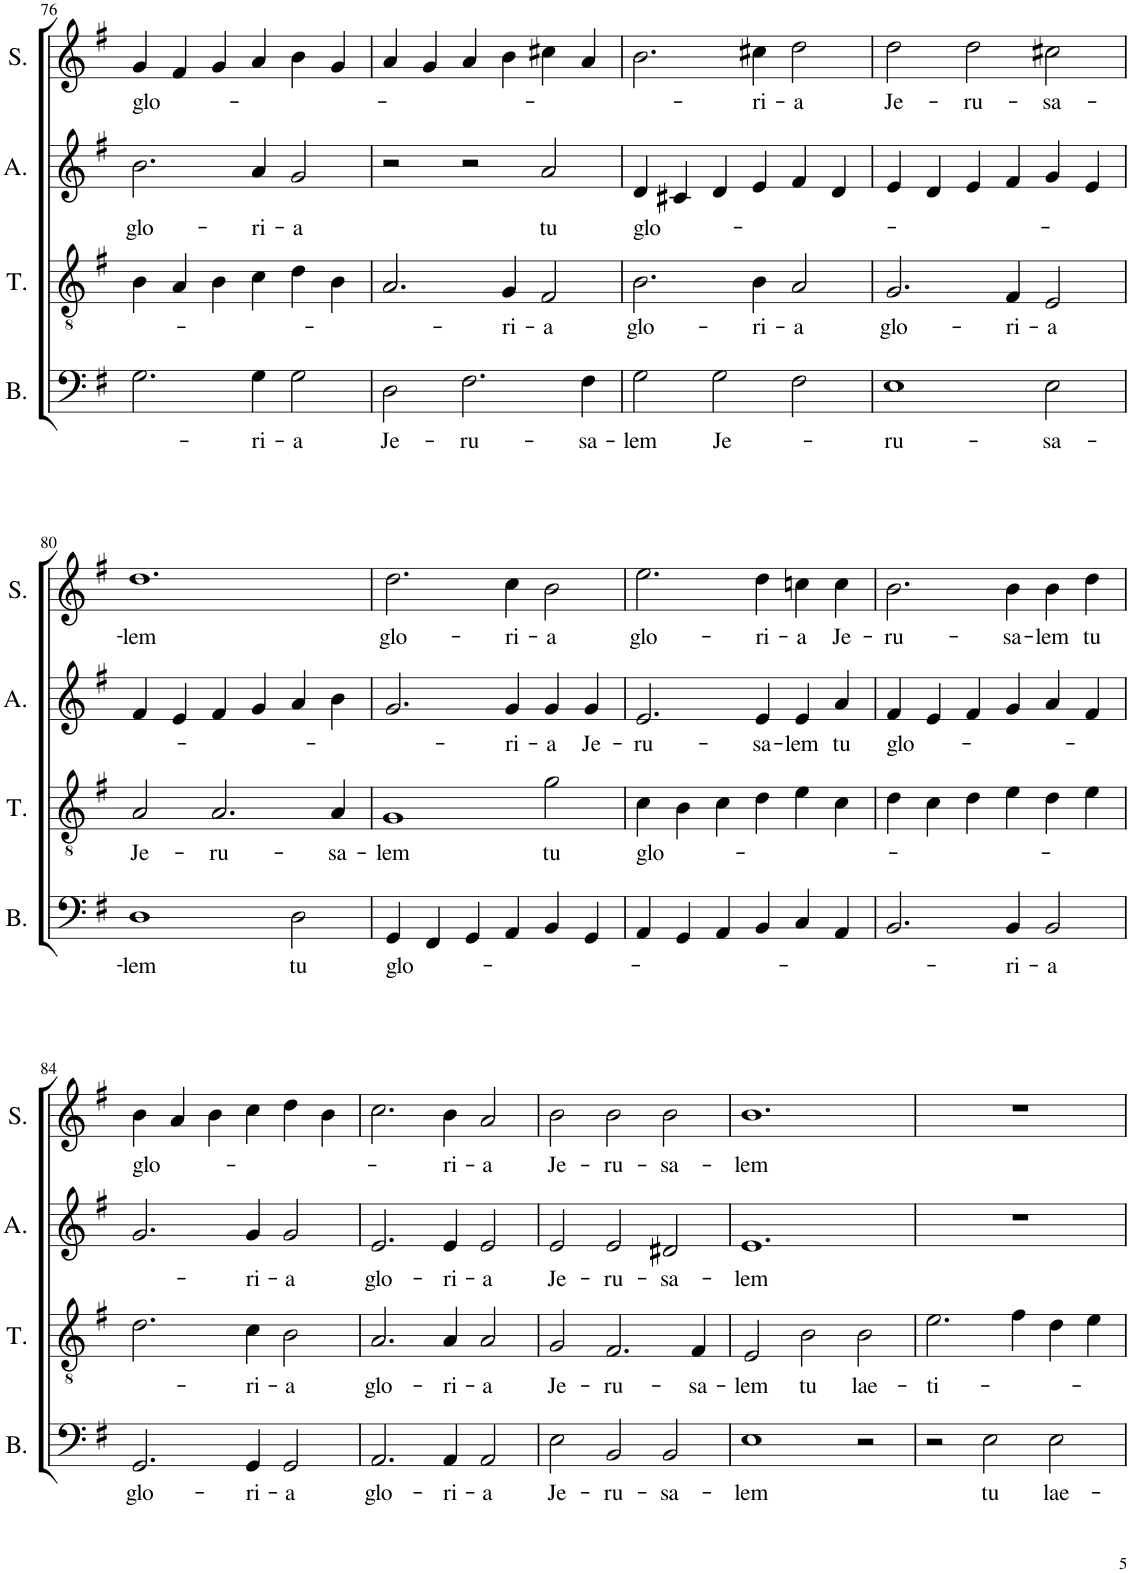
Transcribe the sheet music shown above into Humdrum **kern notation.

**kern	**text	**kern	**text	**kern	**text	**kern	**text
*part4	*part4	*part3	*part3	*part2	*part2	*part1	*part1
*staff4	*staff4	*staff3	*staff3	*staff2	*staff2	*staff1	*staff1
*I"Bass	*	*I"Tenor	*	*I"Alto	*	*I"Soprano	*
*I'B.	*	*I'T.	*	*I'A.	*	*I'S.	*
!!LO:PB:g=z
*clefF4	*	*clefGv2	*	*clefG2	*	*clefG2	*
*k[f#]	*	*k[f#]	*	*k[f#]	*	*k[f#]	*
*M3/2	*	*M3/2	*	*M3/2	*	*M3/2	*
=76	=76	=76	=76	=76	=76	=76	=76
!	!	!	!	!	!LO:LY:b	!	!LO:LY:b
2.G\	.	4B\	.	2.b\	glo-	4g/	glo-
.	.	4A/	.	.	.	4f#/	.
.	.	4B\	.	.	.	4g/	.
!	!LO:LY:b	!	!	!	!LO:LY:b	!	!
4G\	-ri-	4c\	.	4a/	-ri-	4a/	.
!	!LO:LY:b	!	!	!	!LO:LY:b	!	!
2G\	-a	4d\	.	2g/	-a	4b\	.
.	.	4B\	.	.	.	4g/	.
=77	=77	=77	=77	=77	=77	=77	=77
!	!LO:LY:b	!	!	!	!	!	!
2D\	Je-	2.A/	.	2r	.	4a/	.
.	.	.	.	.	.	4g/	.
!	!LO:LY:b	!	!	!	!	!	!
2.F#\	-ru-	.	.	2r	.	4a/	.
!	!	!	!LO:LY:b	!	!	!	!
.	.	4G/	-ri-	.	.	4b\	.
!	!	!	!LO:LY:b	!	!LO:LY:b	!	!
.	.	2F#/	-a	2a/	tu	4cc#X\	.
!	!LO:LY:b	!	!	!	!	!	!
4F#\	-sa-	.	.	.	.	4a/	.
=78	=78	=78	=78	=78	=78	=78	=78
!	!LO:LY:b	!	!LO:LY:b	!	!LO:LY:b	!	!
2G\	-lem	2.B\	glo-	4d/	glo-	2.b\	.
.	.	.	.	4c#X/	.	.	.
!	!LO:LY:b	!	!	!	!	!	!
2G\	Je-	.	.	4d/	.	.	.
!	!	!	!LO:LY:b	!	!	!	!LO:LY:b
.	.	4B\	-ri-	4e/	.	4cc#X\	-ri-
!	!	!	!LO:LY:b	!	!	!	!LO:LY:b
2F#\	.	2A/	-a	4f#/	.	2dd\	-a
.	.	.	.	4d/	.	.	.
=79	=79	=79	=79	=79	=79	=79	=79
!	!LO:LY:b	!	!LO:LY:b	!	!	!	!LO:LY:b
1E	-ru-	2.G/	glo-	4e/	.	2dd\	Je-
.	.	.	.	4d/	.	.	.
!	!	!	!	!	!	!	!LO:LY:b
.	.	.	.	4e/	.	2dd\	-ru-
!	!	!	!LO:LY:b	!	!	!	!
.	.	4F#/	-ri-	4f#/	.	.	.
!	!LO:LY:b	!	!LO:LY:b	!	!	!	!LO:LY:b
2E\	-sa-	2E/	-a	4g/	.	2cc#X\	-sa-
.	.	.	.	4e/	.	.	.
!!LO:LB:g=z
=80	=80	=80	=80	=80	=80	=80	=80
!	!LO:LY:b	!	!LO:LY:b	!	!	!	!LO:LY:b
1D	-lem	2A/	Je-	4f#/	.	1.dd	-lem
.	.	.	.	4e/	.	.	.
!	!	!	!LO:LY:b	!	!	!	!
.	.	2.A/	-ru-	4f#/	.	.	.
.	.	.	.	4g/	.	.	.
!	!LO:LY:b	!	!	!	!	!	!
2D\	tu	.	.	4a/	.	.	.
!	!	!	!LO:LY:b	!	!	!	!
.	.	4A/	-sa-	4b\	.	.	.
=81	=81	=81	=81	=81	=81	=81	=81
!	!LO:LY:b	!	!LO:LY:b	!	!	!	!LO:LY:b
4GG/	glo-	1G	-lem	2.g/	.	2.dd\	glo-
4FF#/	.	.	.	.	.	.	.
4GG/	.	.	.	.	.	.	.
!	!	!	!	!	!LO:LY:b	!	!LO:LY:b
4AA/	.	.	.	4g/	-ri-	4cc\	-ri-
!	!	!	!LO:LY:b	!	!LO:LY:b	!	!LO:LY:b
4BB/	.	2g\	tu	4g/	-a	2b\	-a
!	!	!	!	!	!LO:LY:b	!	!
4GG/	.	.	.	4g/	Je-	.	.
=82	=82	=82	=82	=82	=82	=82	=82
!	!	!	!LO:LY:b	!	!LO:LY:b	!	!LO:LY:b
4AA/	.	4c\	glo-	2.e/	-ru-	2.ee\	glo-
4GG/	.	4B\	.	.	.	.	.
4AA/	.	4c\	.	.	.	.	.
!	!	!	!	!	!LO:LY:b	!	!LO:LY:b
4BB/	.	4d\	.	4e/	-sa-	4dd\	-ri-
!	!	!	!	!	!LO:LY:b	!	!LO:LY:b
4C/	.	4e\	.	4e/	-lem	4ccn\	-a
!	!	!	!	!	!LO:LY:b	!	!LO:LY:b
4AA/	.	4c\	.	4a/	tu	4cc\	Je-
=83	=83	=83	=83	=83	=83	=83	=83
!	!	!	!	!	!LO:LY:b	!	!LO:LY:b
2.BB/	.	4d\	.	4f#/	glo-	2.b\	-ru-
.	.	4c\	.	4e/	.	.	.
.	.	4d\	.	4f#/	.	.	.
!	!LO:LY:b	!	!	!	!	!	!LO:LY:b
4BB/	-ri-	4e\	.	4g/	.	4b\	-sa-
!	!LO:LY:b	!	!	!	!	!	!LO:LY:b
2BB/	-a	4d\	.	4a/	.	4b\	-lem
!	!	!	!	!	!	!	!LO:LY:b
.	.	4e\	.	4f#/	.	4dd\	tu
!!LO:LB:g=z
=84	=84	=84	=84	=84	=84	=84	=84
!	!LO:LY:b	!	!	!	!	!	!LO:LY:b
2.GG/	glo-	2.d\	.	2.g/	.	4b\	glo-
.	.	.	.	.	.	4a/	.
.	.	.	.	.	.	4b\	.
!	!LO:LY:b	!	!LO:LY:b	!	!LO:LY:b	!	!
4GG/	-ri-	4c\	-ri-	4g/	-ri-	4cc\	.
!	!LO:LY:b	!	!LO:LY:b	!	!LO:LY:b	!	!
2GG/	-a	2B\	-a	2g/	-a	4dd\	.
.	.	.	.	.	.	4b\	.
=85	=85	=85	=85	=85	=85	=85	=85
!	!LO:LY:b	!	!LO:LY:b	!	!LO:LY:b	!	!
2.AA/	glo-	2.A/	glo-	2.e/	glo-	2.cc\	.
!	!LO:LY:b	!	!LO:LY:b	!	!LO:LY:b	!	!LO:LY:b
4AA/	-ri-	4A/	-ri-	4e/	-ri-	4b\	-ri-
!	!LO:LY:b	!	!LO:LY:b	!	!LO:LY:b	!	!LO:LY:b
2AA/	-a	2A/	-a	2e/	-a	2a/	-a
=86	=86	=86	=86	=86	=86	=86	=86
!	!LO:LY:b	!	!LO:LY:b	!	!LO:LY:b	!	!LO:LY:b
2E\	Je-	2G/	Je-	2e/	Je-	2b\	Je-
!	!LO:LY:b	!	!LO:LY:b	!	!LO:LY:b	!	!LO:LY:b
2BB/	-ru-	2.F#/	-ru-	2e/	-ru-	2b\	-ru-
!	!LO:LY:b	!	!	!	!LO:LY:b	!	!LO:LY:b
2BB/	-sa-	.	.	2d#X/	-sa-	2b\	-sa-
!	!	!	!LO:LY:b	!	!	!	!
.	.	4F#/	-sa-	.	.	.	.
=87	=87	=87	=87	=87	=87	=87	=87
!	!LO:LY:b	!	!LO:LY:b	!	!LO:LY:b	!	!LO:LY:b
1E	-lem	2E/	-lem	1.e	-lem	1.b	-lem
!	!	!	!LO:LY:b	!	!	!	!
.	.	2B\	tu	.	.	.	.
!	!	!	!LO:LY:b	!	!	!	!
2r	.	2B\	lae-	.	.	.	.
=88	=88	=88	=88	=88	=88	=88	=88
!	!	!	!LO:LY:b	!	!	!	!
2r	.	2.e\	-ti-	1.r	.	1.r	.
!	!LO:LY:b	!	!	!	!	!	!
2E\	tu	.	.	.	.	.	.
.	.	4f#\	.	.	.	.	.
!	!LO:LY:b	!	!	!	!	!	!
2E\	lae-	4d\	.	.	.	.	.
.	.	4e\	.	.	.	.	.
=	=	=	=	=	=	=	=
*-	*-	*-	*-	*-	*-	*-	*-
